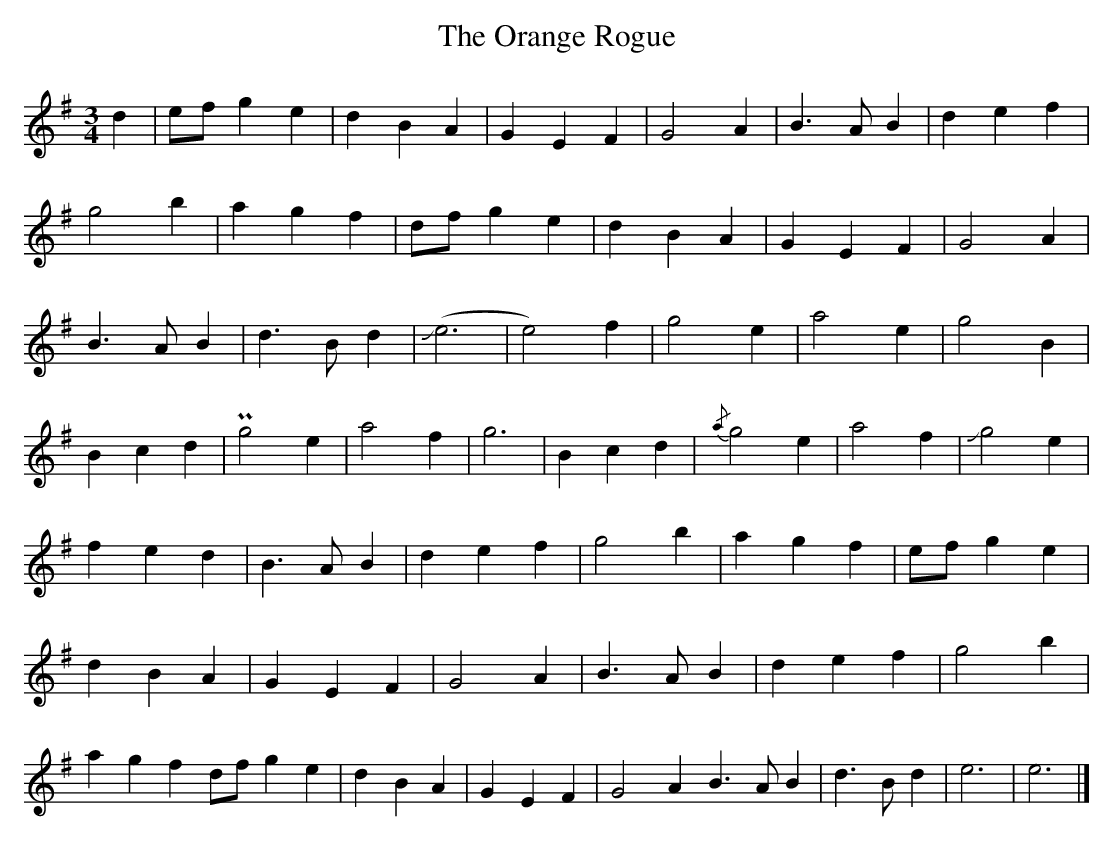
X:1
U: ~ = !turn!
T:The Orange Rogue
L:1/8
M:3/4
K:EAeo
d2 | ef g2 e2 | d2 B2 A2 | G2 E2 F2 | G4 A2 | B3 A B2 | d2 e2 f2 |
g4 b2 | a2 g2 f2 | df g2 e2 | d2 B2 A2 | G2 E2 F2 | G4 A2 |
B3 A B2 | d3 B d2 | (Je6 | e4) f2  | g4 e2 | a4 e2 | g4 B2 |
B2 c2 d2 | Pg4 e2 | a4 f2 | g6 | B2 c2 d2 | {/a}g4 e2 | a4 f2 | Jg4 e2 |
f2 e2 d2 | B3 A B2 | d2 e2 f2 | g4 b2 | a2 g2 f2 | ef g2 e2 |
d2 B2 A2 | G2 E2 F2 | G4 A2 | B3 A B2 | d2 e2 f2 | g4 b2 |
a2 g2 f2 df g2 e2 | d2 B2 A2 | G2 E2 F2 | G4 A2 B3 A B2 | d3 B d2 | e6 | e6 |]
